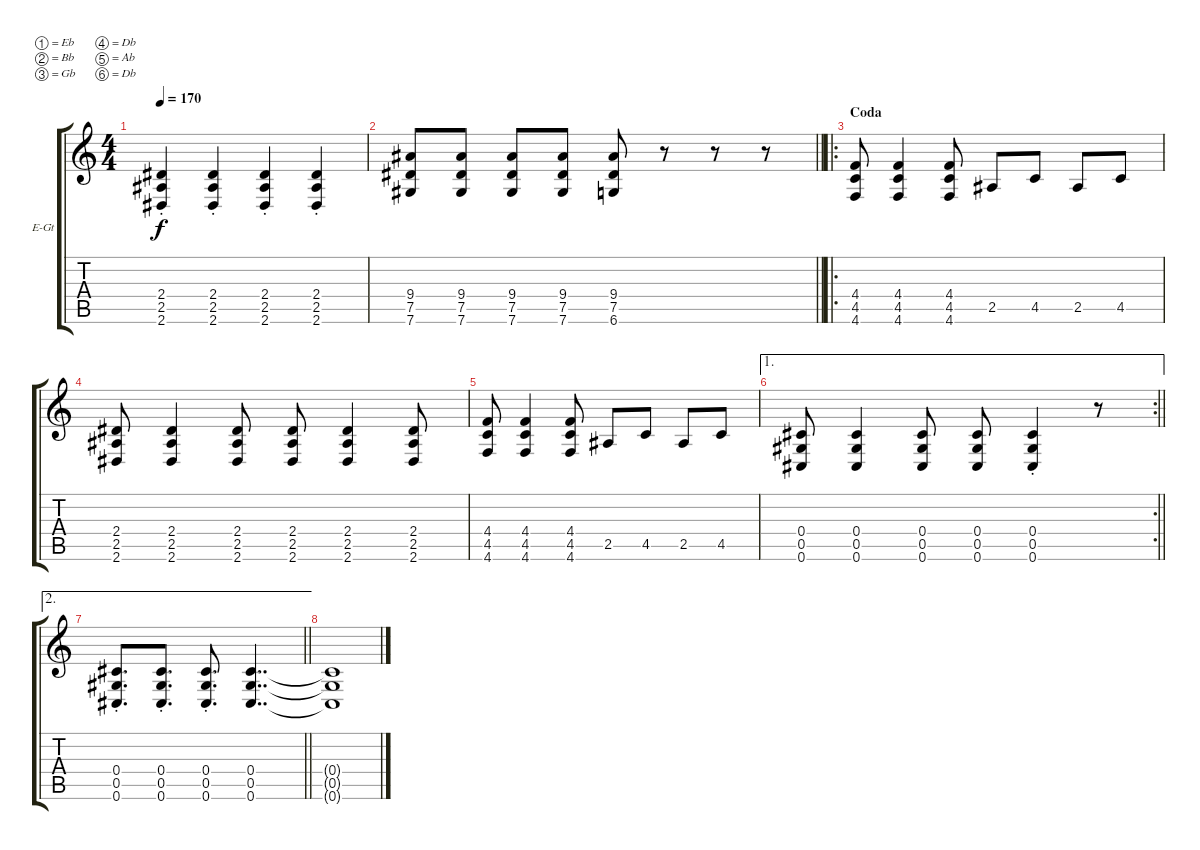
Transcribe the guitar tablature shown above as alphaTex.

\bracketExtendMode groupsimilarinstruments
\firstSystemTrackNameOrientation horizontal
\otherSystemsTrackNameOrientation horizontal
\track ("Electric Guitar" "E-Gt") {instrument distortionguitar}
\staff {score tabs}
\tuning (Eb4 Bb3 Gb3 Db3 Ab2 Db2)
\ts (4 4)
\tempo 170
\clef g2
\scale
0.333333
\ks c
(2.4{st} 2.5{st} 2.6).4{dy f} (2.4{st} 2.5{st} 2.6).4 (2.4{st} 2.5{st} 2.6).4 (2.4{st} 2.5{st} 2.6).4 |
\scale
0.312821
\barLineRight lightlight
(7.6 7.5 9.4).8 (7.6 7.5 9.4).8 (7.6 7.5 9.4).8 (7.6 7.5 9.4).8 (6.6 7.5 9.4).8 r.8 r.8 r.8 |
\ro
\section ("" "Coda")
\scale
0.374359 (4.4 4.5 4.6).8 (4.4 4.5 4.6).4 (4.4 4.5 4.6).8 2.5.8 4.5.8 2.5.8 4.5.8 |
\scale
0.312821 (2.4 2.5 2.6).8 (2.4 2.5 2.6).4 (2.4 2.5 2.6).8 (2.4 2.5 2.6).8 (2.4 2.5 2.6).4 (2.4 2.5 2.6).8 |
\scale
0.322751 (4.4 4.5 4.6).8 (4.4 4.5 4.6).4 (4.4 4.5 4.6).8 2.5.8 4.5.8 2.5.8 4.5.8 |
\ae 1
\rc 2
\scale
0.354497
\barLineRight lightlight
(0.4 0.5 0.6).8 (0.4 0.5 0.6).4 (0.4 0.5 0.6).8 (0.4 0.5 0.6).8 (0.4{st} 0.5{st} 0.6{st}).4 r.8 |
\ae 2
\scale
0.322751
\barLineRight lightlight
(0.4{st} 0.5{st} 0.6{st}).8{d} (0.4{st} 0.5{st} 0.6{st}).8{d} (0.4{st} 0.5{st} 0.6{st}).8{d} (0.4 0.5 0.6).4{dd} |
(0.5{t} 0.4{t} 0.6{t}).1
